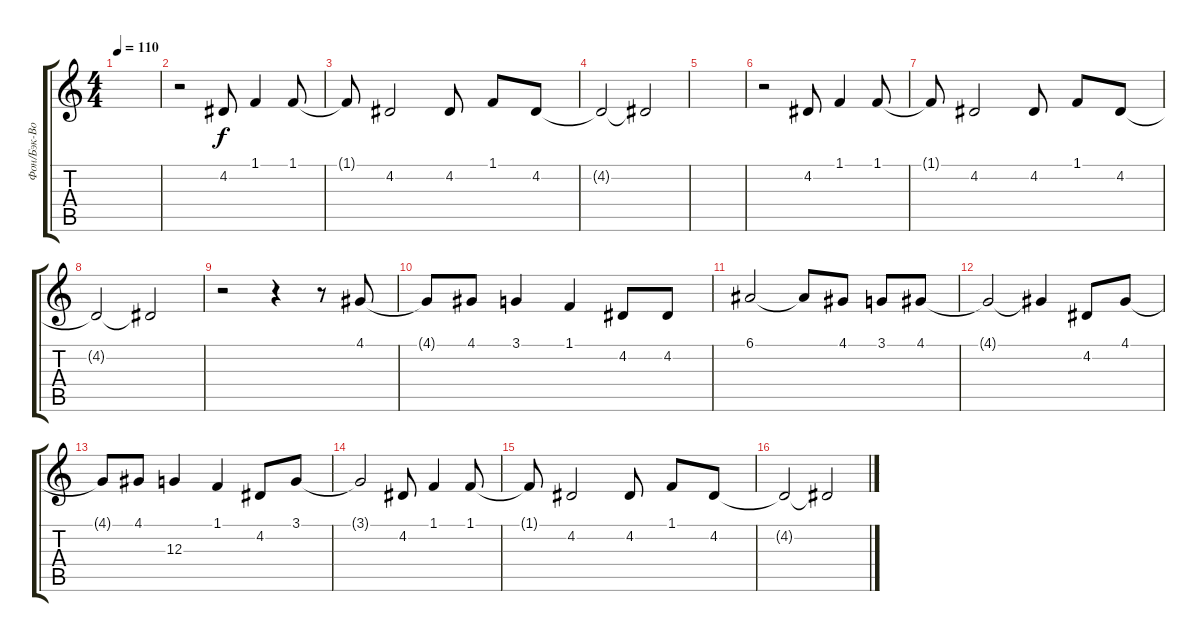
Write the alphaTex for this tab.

\track ("Фон/Бэк-Вокал" "Фон/Бэк-Во") {instrument lead3calliope}
\staff {score tabs}
\tuning (E4 B3 G3 D3 A2 E2) {hide}
\ts (4 4)
\tempo 110
\clef g2
\ks c
|
r.2{volume 10 instrument lead1square} 4.2.8 1.1.4 1.1.8 |
1.1{t}.8 4.2.2 4.2.8 1.1.8 4.2.8 |
4.2{t}.2 4.2{t}.2 |
|
r.2{volume 10 instrument lead1square} 4.2.8 1.1.4 1.1.8 |
1.1{t}.8 4.2.2 4.2.8 1.1.8 4.2.8 |
4.2{t}.2 4.2{t}.2 |
r.2 r.4 r.8 4.1.8 |
4.1{t}.8{volume 12 instrument lead1square} 4.1.8 3.1.4 1.1.4 4.2.8 4.2.8 |
6.1.2{volume 16 instrument lead1square} 6.1{t}.8 4.1.8 3.1.8 4.1.8 |
4.1{t}.2 4.1{t}.4 4.2.8 4.1.8 |
4.1{t}.8 4.1.8 12.3.4 1.1.4 4.2.8 3.1.8 |
3.1{t}.2 4.2.8 1.1.4 1.1.8 |
1.1{t}.8 4.2.2 4.2.8 1.1.8 4.2.8 |
4.2{t}.2 4.2{t}.2
